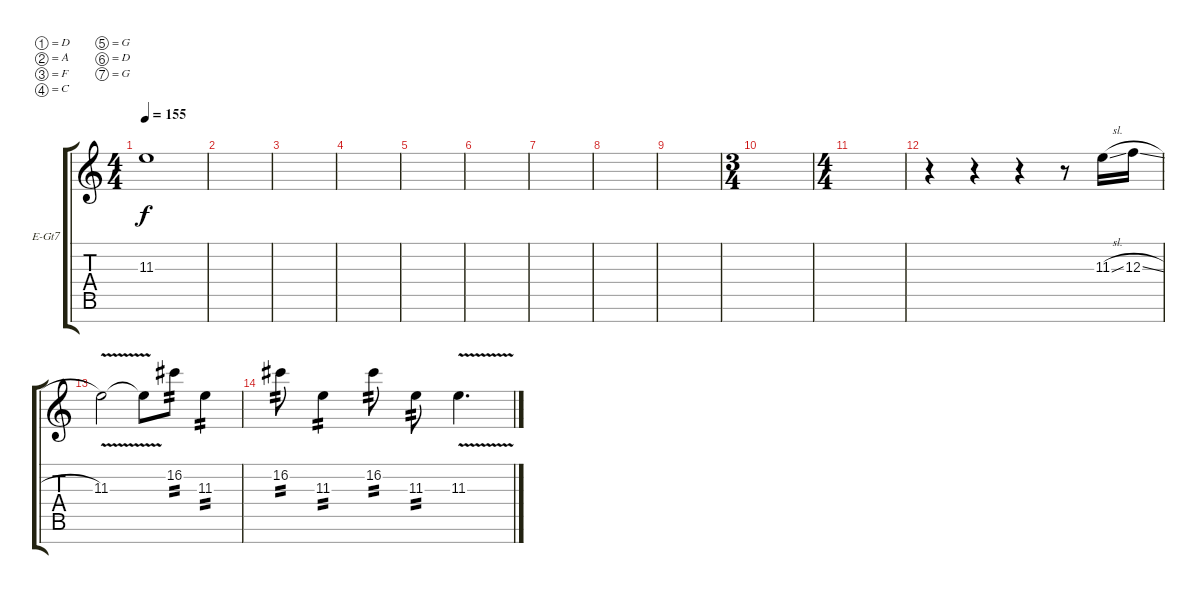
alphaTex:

\defaultSystemsLayout 4
\bracketExtendMode groupsimilarinstruments
\firstSystemTrackNameOrientation horizontal
\otherSystemsTrackNameOrientation horizontal
\track ("Ade (Dubs)" "E-Gt7") {instrument distortionguitar}
\staff {score tabs}
\tuning (D4 A3 F3 C3 G2 D2 G1)
\ts (4 4)
\tempo 155
\clef g2
\ks c
11.3.1{dy f} |
|
|
|
|
|
|
|
|
\ts (3 4)
|
\ts (4 4)
|
r.4 r.4 r.4 r.8 11.3{sl}.16 12.3{sl}.16 |
11.3{v}.2 11.3{t}.8 16.2.8{tp 2} 11.3.4{tp 2} |
16.2.8{tp 2} 11.3.4{tp 2} 16.2.8{tp 2} 11.3.8{tp 2} 11.3{v}.4{d}
